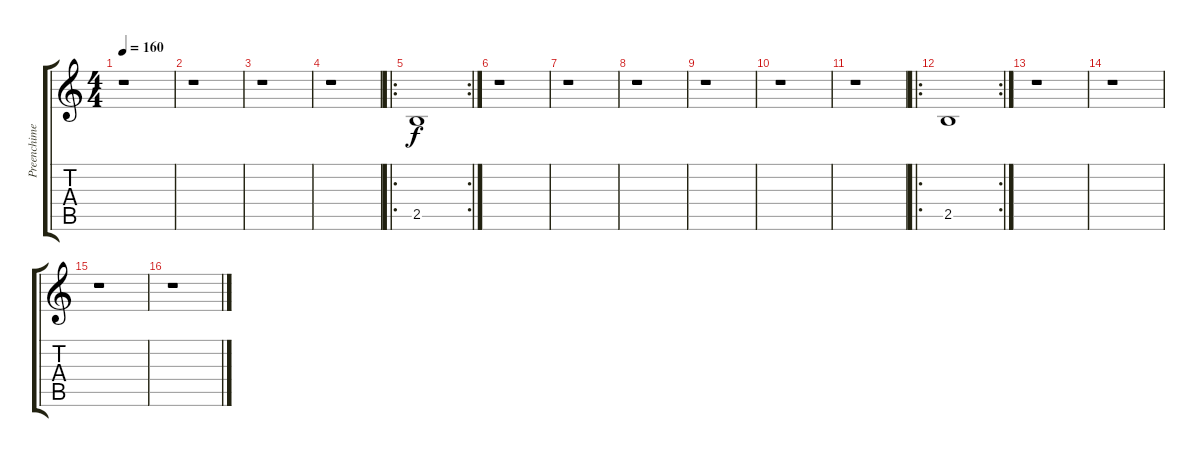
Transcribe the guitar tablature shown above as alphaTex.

\track ("Preenchimentos" "Preenchime") {instrument distortionguitar}
\staff {score tabs}
\tuning (E4 B3 G3 D3 A2 E2) {hide}
\ts (4 4)
\tempo 160
\clef g2
\ks c
r.1{dy f} |
r.1 |
r.1 |
r.1 |
\ro
\rc 2
2.5.1 |
r.1 |
r.1 |
r.1 |
r.1 |
r.1 |
r.1 |
\ro
\rc 2
2.5.1 |
r.1 |
r.1 |
r.1 |
r.1
